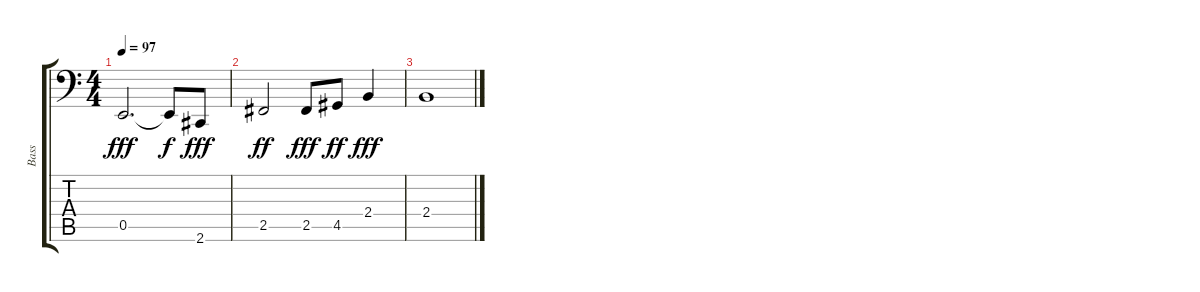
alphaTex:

\track ("Bass" "Bass") {instrument synthbass1}
\staff {score tabs}
\tuning (C3 G2 D2 A1 E1 B0) {hide}
\ts (4 4)
\tempo 97
\clef f4
\ks c
0.5.2{d dy fff} 0.5{t}.8{dy f} 2.6.8{dy fff} |
2.5.2{dy ff} 2.5.8{dy fff} 4.5.8{dy ff} 2.4.4{dy fff} |
2.4.1
